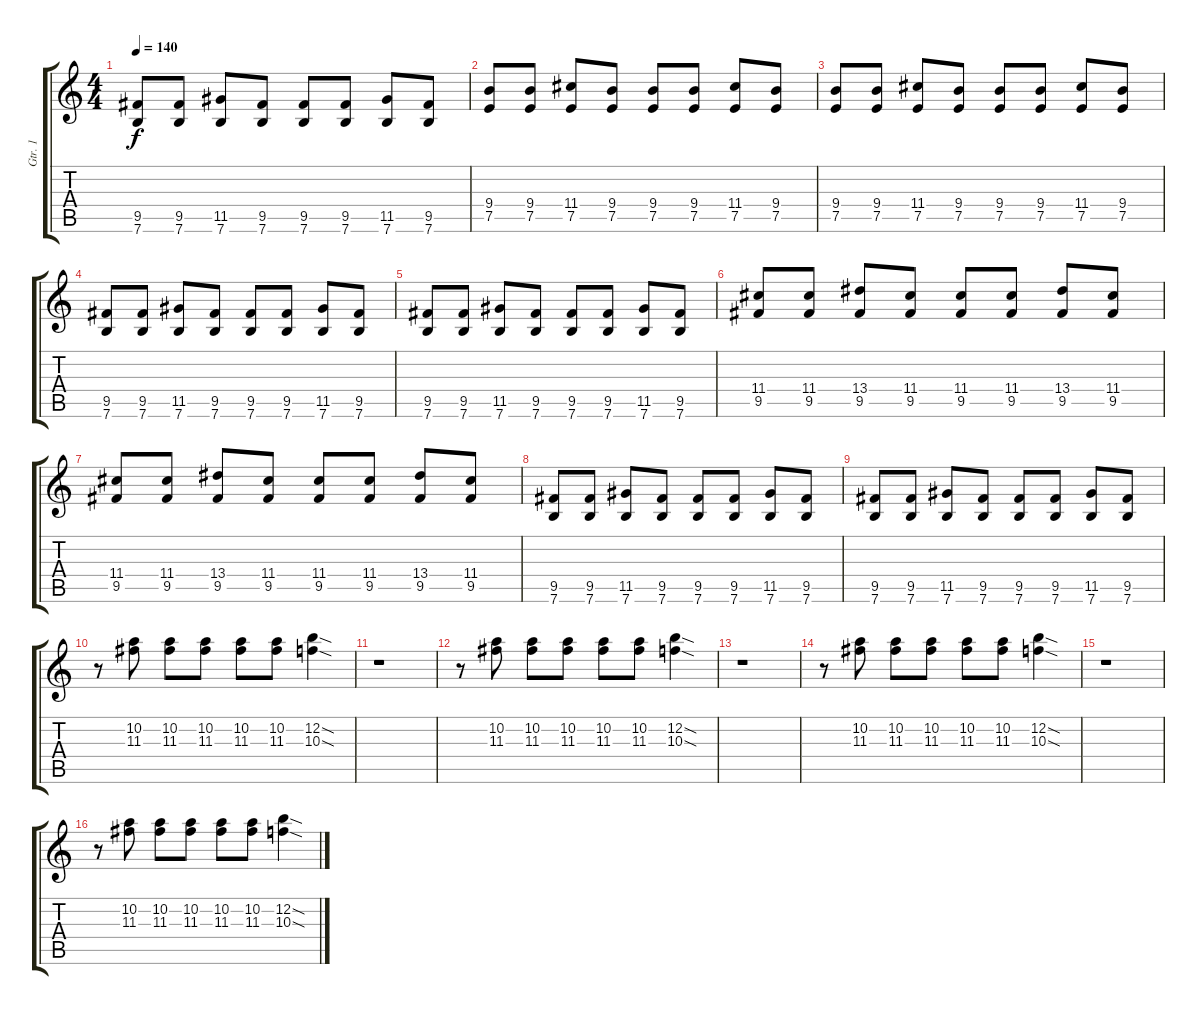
\track ("Gtr. 1" "Gtr. 1") {instrument electricguitarclean}
\staff {score tabs}
\tuning (E4 B3 G3 D3 A2 E2) {hide}
\ts (4 4)
\tempo 140
\clef g2
\ks c
(9.5 7.6).8{dy f} (9.5 7.6).8 (11.5 7.6).8 (9.5 7.6).8 (9.5 7.6).8 (9.5 7.6).8 (11.5 7.6).8 (9.5 7.6).8 |
(9.4 7.5).8 (9.4 7.5).8 (11.4 7.5).8 (9.4 7.5).8 (9.4 7.5).8 (9.4 7.5).8 (11.4 7.5).8 (9.4 7.5).8 |
(9.4 7.5).8 (9.4 7.5).8 (11.4 7.5).8 (9.4 7.5).8 (9.4 7.5).8 (9.4 7.5).8 (11.4 7.5).8 (9.4 7.5).8 |
(9.5 7.6).8 (9.5 7.6).8 (11.5 7.6).8 (9.5 7.6).8 (9.5 7.6).8 (9.5 7.6).8 (11.5 7.6).8 (9.5 7.6).8 |
(9.5 7.6).8 (9.5 7.6).8 (11.5 7.6).8 (9.5 7.6).8 (9.5 7.6).8 (9.5 7.6).8 (11.5 7.6).8 (9.5 7.6).8 |
(11.4 9.5).8 (11.4 9.5).8 (13.4 9.5).8 (11.4 9.5).8 (11.4 9.5).8 (11.4 9.5).8 (13.4 9.5).8 (11.4 9.5).8 |
(11.4 9.5).8 (11.4 9.5).8 (13.4 9.5).8 (11.4 9.5).8 (11.4 9.5).8 (11.4 9.5).8 (13.4 9.5).8 (11.4 9.5).8 |
(9.5 7.6).8 (9.5 7.6).8 (11.5 7.6).8 (9.5 7.6).8 (9.5 7.6).8 (9.5 7.6).8 (11.5 7.6).8 (9.5 7.6).8 |
(9.5 7.6).8 (9.5 7.6).8 (11.5 7.6).8 (9.5 7.6).8 (9.5 7.6).8 (9.5 7.6).8 (11.5 7.6).8 (9.5 7.6).8 |
r.8 (10.2 11.3).8 (10.2 11.3).8 (10.2 11.3).8 (10.2 11.3).8 (10.2 11.3).8 (12.2{sod} 10.3{sod}).4 |
r.1 |
r.8 (10.2 11.3).8 (10.2 11.3).8 (10.2 11.3).8 (10.2 11.3).8 (10.2 11.3).8 (12.2{sod} 10.3{sod}).4 |
r.1 |
r.8 (10.2 11.3).8 (10.2 11.3).8 (10.2 11.3).8 (10.2 11.3).8 (10.2 11.3).8 (12.2{sod} 10.3{sod}).4 |
r.1 |
r.8 (10.2 11.3).8 (10.2 11.3).8 (10.2 11.3).8 (10.2 11.3).8 (10.2 11.3).8 (12.2{sod} 10.3{sod}).4
